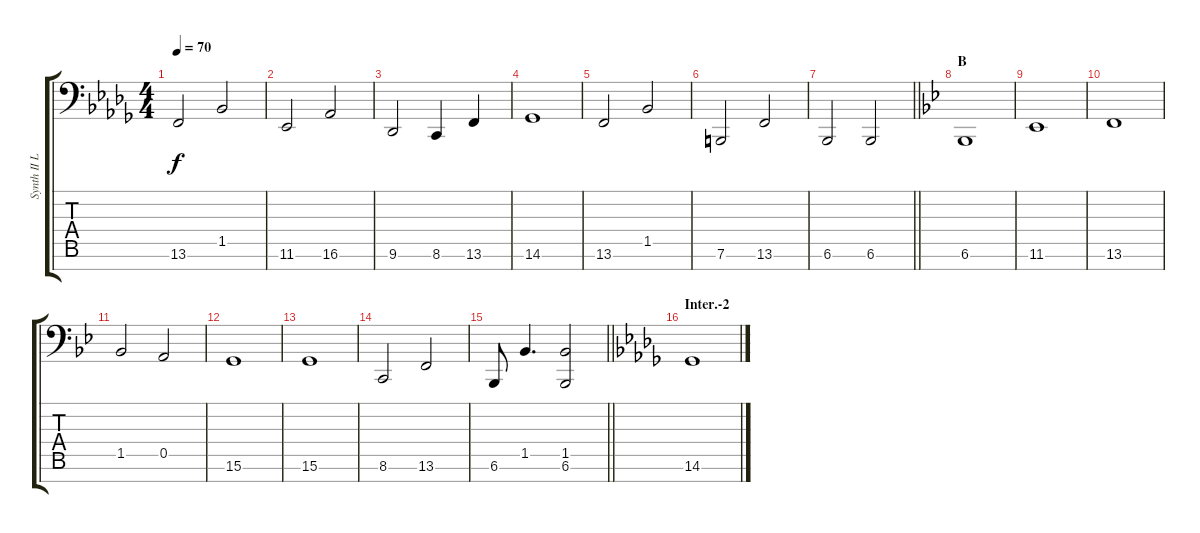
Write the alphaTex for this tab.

\track ("Synth II Left (Kotobuki Tsumugi)" "Synth II L") {instrument electricpiano1}
\staff {score tabs}
\tuning (E4 B3 G3 D3 A2 E1 E0) {hide}
\ts (4 4)
\tempo 70
\clef f4
\ks db
13.6.2{dy f} 1.5.2 |
11.6.2 16.6.2 |
9.6.2 8.6.4 13.6.4 |
14.6.1 |
13.6.2 1.5.2 |
7.6.2 13.6.2 |
\barLineRight lightlight
6.6.2 6.6.2 |
\section ("" "B")
\ks bb
6.6.1 |
11.6.1 |
13.6.1 |
1.5.2 0.5.2 |
15.6.1 |
15.6.1 |
8.6.2 13.6.2 |
\barLineRight lightlight
6.6.8 1.5.4{d} (1.5 6.6).2 |
\section ("" "Inter.-2")
\ks db
14.6.1
